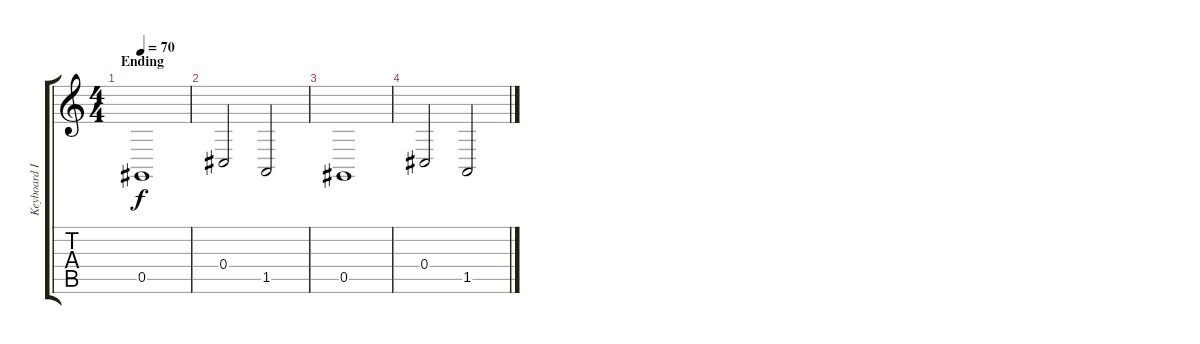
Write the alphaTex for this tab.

\track ("Keyboard II" "Keyboard I") {instrument pad2warm}
\staff {score tabs}
\tuning (Eb4 Bb3 Gb3 Db3 Ab2 Eb2) {hide}
\ts (4 4)
\section ("" "Ending")
\tempo 70
\clef g2
\ks c
0.5.1{dy f} |
0.4.2 1.5.2 |
0.5.1 |
0.4.2 1.5.2
